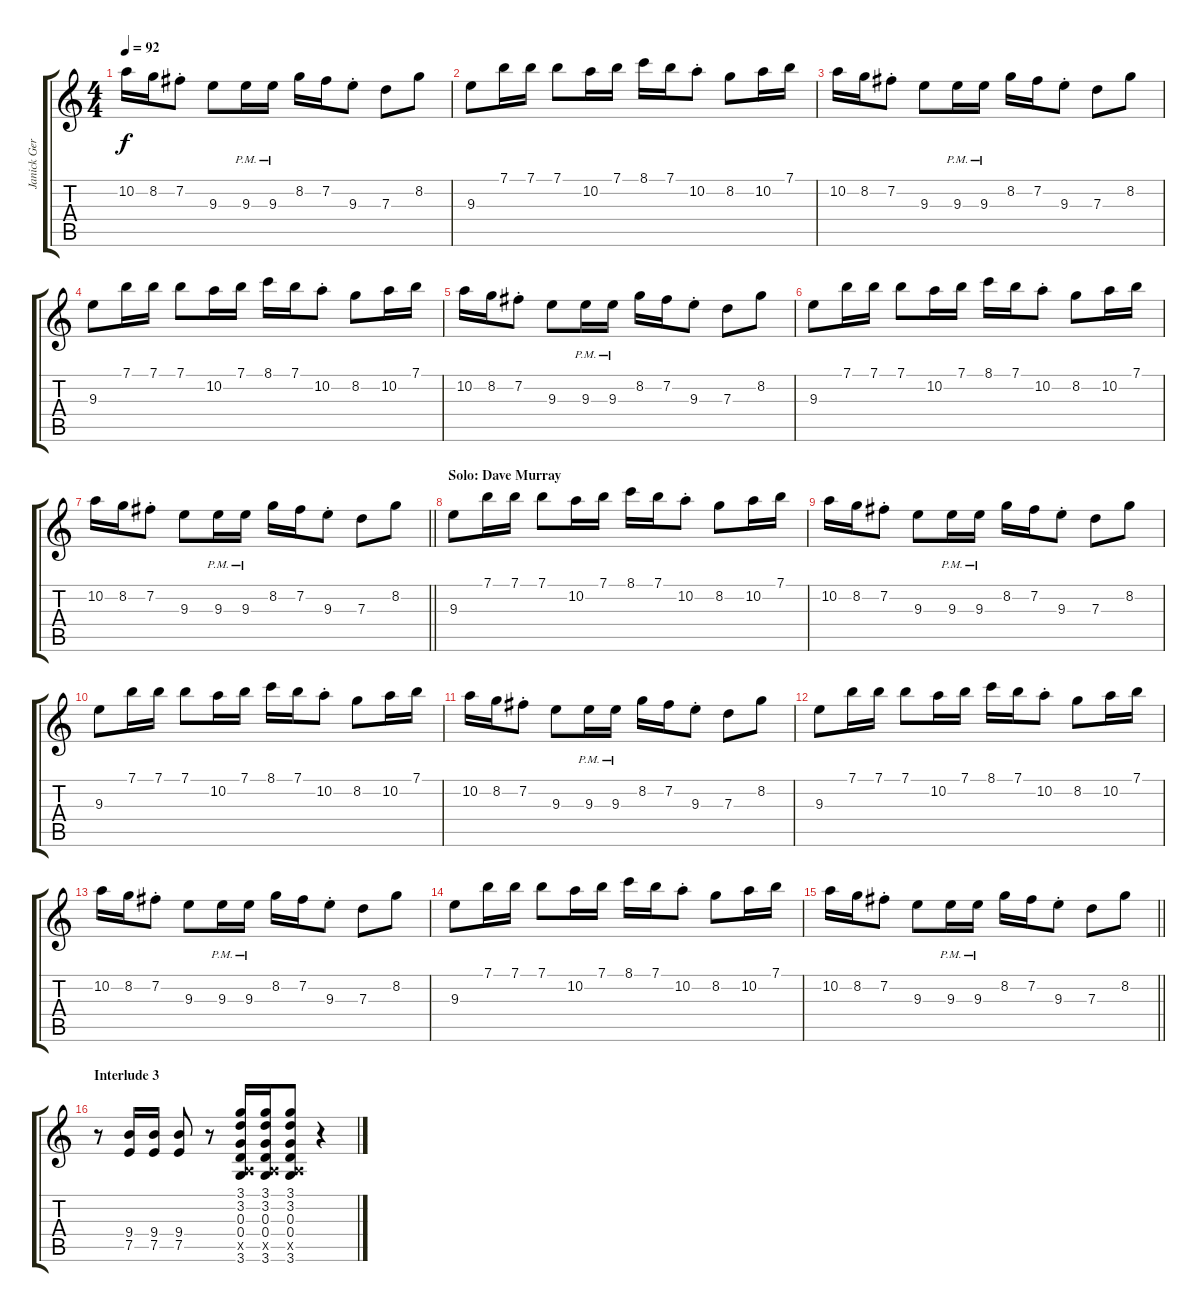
\track ("Janick Gers" "Janick Ger") {instrument overdrivenguitar}
\staff {score tabs}
\tuning (E4 B3 G3 D3 A2 E2) {hide}
\ts (4 4)
\tempo 92
\clef g2
\ks c
10.2.16{dy f} 8.2.16 7.2{st}.8 9.3.8 9.3{pm}.16 9.3{pm}.16 8.2.16 7.2.16 9.3{st}.8 7.3.8 8.2.8 |
9.3.8 7.1.16 7.1.16 7.1.8 10.2.16 7.1.16 8.1.16 7.1.16 10.2{st}.8 8.2.8 10.2.16 7.1.16 |
10.2.16 8.2.16 7.2{st}.8 9.3.8 9.3{pm}.16 9.3{pm}.16 8.2.16 7.2.16 9.3{st}.8 7.3.8 8.2.8 |
9.3.8 7.1.16 7.1.16 7.1.8 10.2.16 7.1.16 8.1.16 7.1.16 10.2{st}.8 8.2.8 10.2.16 7.1.16 |
10.2.16 8.2.16 7.2{st}.8 9.3.8 9.3{pm}.16 9.3{pm}.16 8.2.16 7.2.16 9.3{st}.8 7.3.8 8.2.8 |
9.3.8 7.1.16 7.1.16 7.1.8 10.2.16 7.1.16 8.1.16 7.1.16 10.2{st}.8 8.2.8 10.2.16 7.1.16 |
\barLineRight lightlight
10.2.16 8.2.16 7.2{st}.8 9.3.8 9.3{pm}.16 9.3{pm}.16 8.2.16 7.2.16 9.3{st}.8 7.3.8 8.2.8 |
\section ("" "Solo: Dave Murray")
9.3.8 7.1.16 7.1.16 7.1.8 10.2.16 7.1.16 8.1.16 7.1.16 10.2{st}.8 8.2.8 10.2.16 7.1.16 |
10.2.16 8.2.16 7.2{st}.8 9.3.8 9.3{pm}.16 9.3{pm}.16 8.2.16 7.2.16 9.3{st}.8 7.3.8 8.2.8 |
9.3.8 7.1.16 7.1.16 7.1.8 10.2.16 7.1.16 8.1.16 7.1.16 10.2{st}.8 8.2.8 10.2.16 7.1.16 |
10.2.16 8.2.16 7.2{st}.8 9.3.8 9.3{pm}.16 9.3{pm}.16 8.2.16 7.2.16 9.3{st}.8 7.3.8 8.2.8 |
9.3.8 7.1.16 7.1.16 7.1.8 10.2.16 7.1.16 8.1.16 7.1.16 10.2{st}.8 8.2.8 10.2.16 7.1.16 |
10.2.16 8.2.16 7.2{st}.8 9.3.8 9.3{pm}.16 9.3{pm}.16 8.2.16 7.2.16 9.3{st}.8 7.3.8 8.2.8 |
9.3.8 7.1.16 7.1.16 7.1.8 10.2.16 7.1.16 8.1.16 7.1.16 10.2{st}.8 8.2.8 10.2.16 7.1.16 |
\barLineRight lightlight
10.2.16 8.2.16 7.2{st}.8 9.3.8 9.3{pm}.16 9.3{pm}.16 8.2.16 7.2.16 9.3{st}.8 7.3.8 8.2.8 |
\section ("" "Interlude 3")
r.8 (9.4 7.5).16 (9.4 7.5).16 (9.4 7.5).8 r.8 (3.1 3.2 0.3 0.4 0.5{x} 3.6).16 (3.1 3.2 0.3 0.4 0.5{x} 3.6).16 (3.1 3.2 0.3 0.4 0.5{x} 3.6).8 r.4
